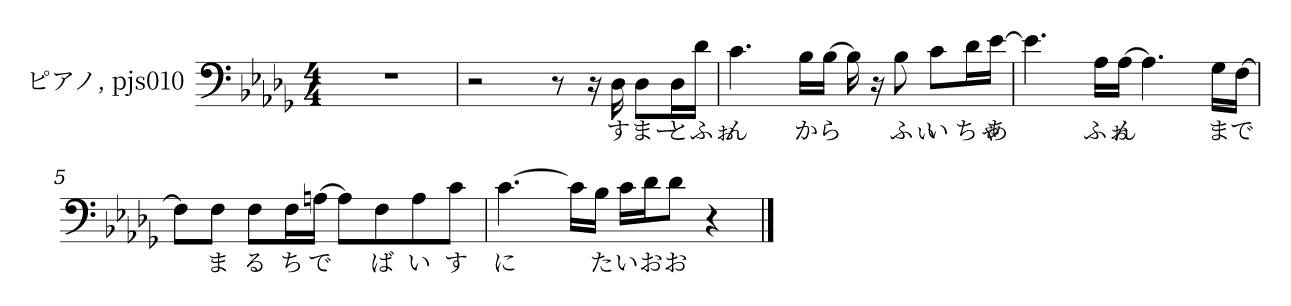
**kern	**text
*part1	*part1
*staff1	*staff1
*I"ピアノ, pjs010	*
*clefF4	*
*k[b-e-a-d-g-]	*
*M4/4	*
*MM80	*
=1	=1
1r	.
=2	=2
2r	.
8r	.
16r	.
!	!LO:LY:b
16D-\	す
!	!LO:LY:b
8D-\L	まー
!	!LO:LY:b
16D-\L	と
!	!LO:LY:b
16d-\JJ	ふぉ
=3	=3
!	!LO:LY:b
4.c\	ん
!	!LO:LY:b
16B-\LL	か
!	!LO:LY:b
[16B-\JJ	ら
16B-\]	.
16r	.
!	!LO:LY:b
8B-\	ふぃ
!	!LO:LY:b
8c\L	い
!	!LO:LY:b
16d-\L	ちゃ
!	!LO:LY:b
[16e-\JJ	あ
=4	=4
4.e-\]	.
!	!LO:LY:b
16A-\LL	ふぉ
!	!LO:LY:b
[16A-\JJ	ん
4.A-\]	.
!	!LO:LY:b
16G-\LL	ま
!	!LO:LY:b
[16F\JJ	で
=5	=5
8F\L]	.
!	!LO:LY:b
8F\J	ま
!	!LO:LY:b
8F\L	る
!	!LO:LY:b
16F\L	ち
!	!LO:LY:b
[16An\JJ	で
8A\L]	.
!	!LO:LY:b
8F\	ば
!	!LO:LY:b
8A\	い
!	!LO:LY:b
8c\J	す
!!LO:LB:g=z
=6	=6
!	!LO:LY:b
[4.c\	に
16c\LL]	.
!	!LO:LY:b
16B-\JJ	た
!	!LO:LY:b
16c\LL	い
!	!LO:LY:b
16d-\J	お
!	!LO:LY:b
8d-\J	お
4r	.
==	==
*-	*-
